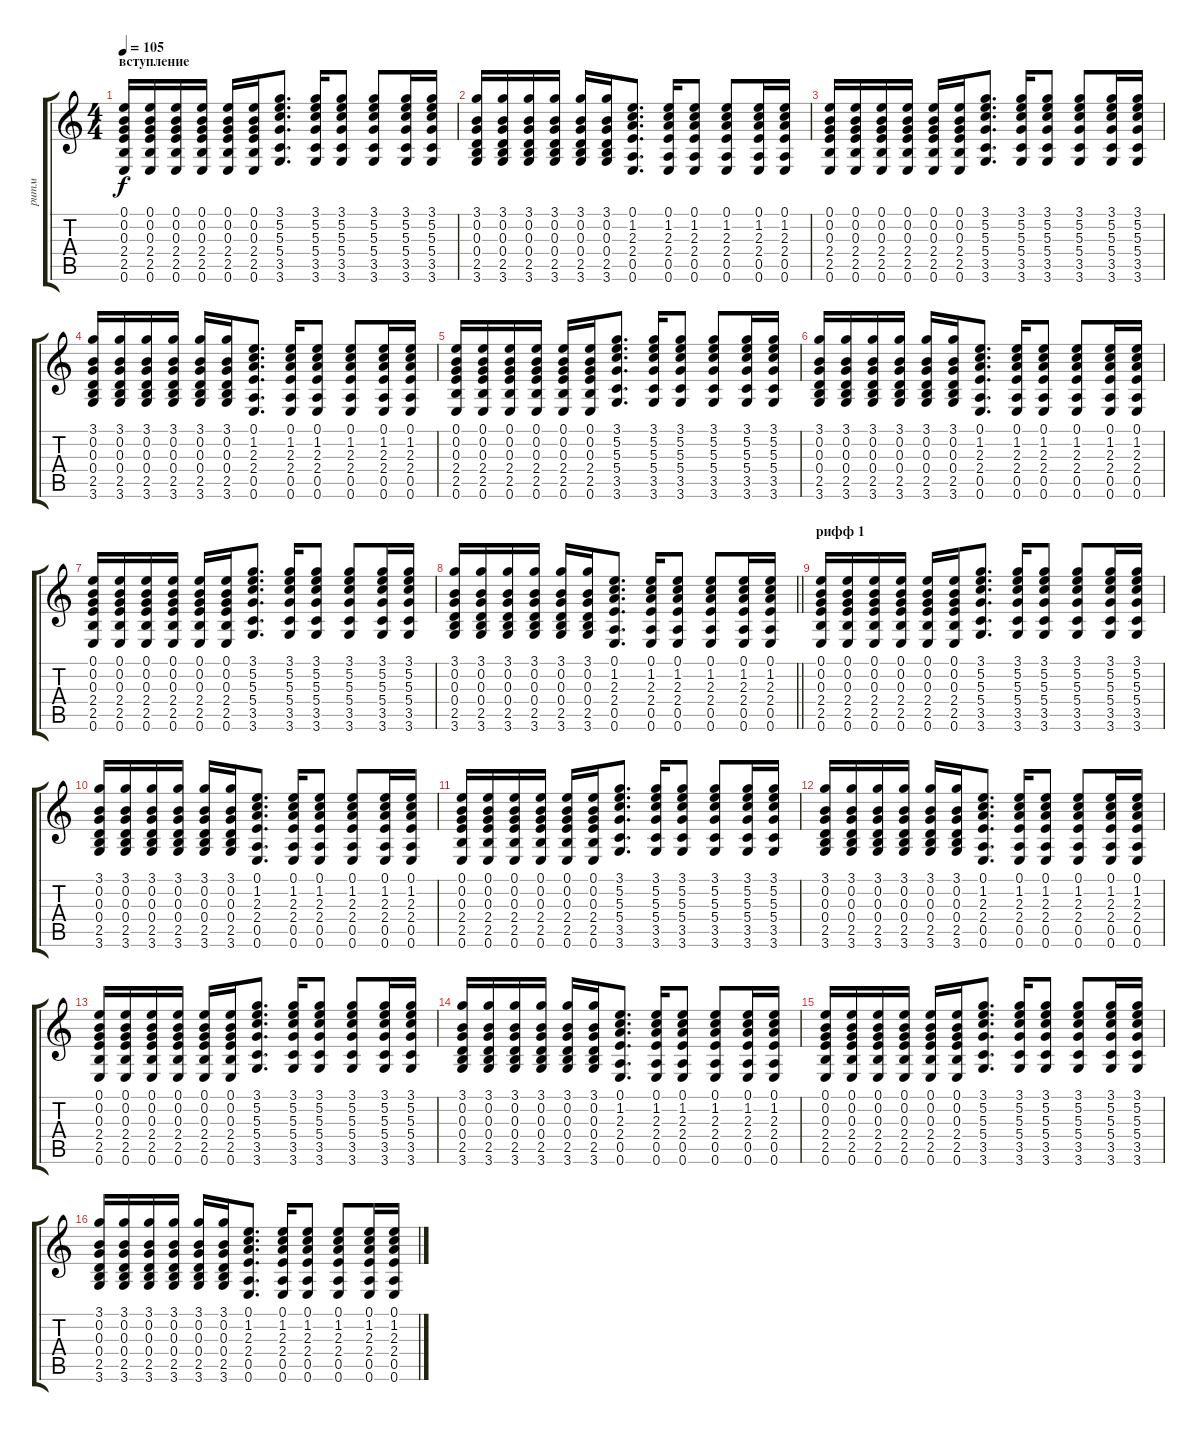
\track ("ритм" "ритм") {instrument acousticguitarnylon}
\staff {score tabs}
\tuning (E4 B3 G3 D3 A2 E2) {hide}
\ts (4 4)
\section ("" "вступление")
\tempo 105
\clef g2
\ks c
(0.1 0.2 0.3 2.4 2.5 0.6).16{dy f instrument acousticguitarnylon} (0.1 0.2 0.3 2.4 2.5 0.6).16 (0.1 0.2 0.3 2.4 2.5 0.6).16 (0.1 0.2 0.3 2.4 2.5 0.6).16 (0.1 0.2 0.3 2.4 2.5 0.6).16 (0.1 0.2 0.3 2.4 2.5 0.6).16 (3.1 5.2 5.3 5.4 3.5 3.6).8{d} (3.1 5.2 5.3 5.4 3.5 3.6).16 (3.1 5.2 5.3 5.4 3.5 3.6).8 (3.1 5.2 5.3 5.4 3.5 3.6).8 (3.1 5.2 5.3 5.4 3.5 3.6).16 (3.1 5.2 5.3 5.4 3.5 3.6).16 |
(3.1 0.2 0.3 0.4 2.5 3.6).16 (3.1 0.2 0.3 0.4 2.5 3.6).16 (3.1 0.2 0.3 0.4 2.5 3.6).16 (3.1 0.2 0.3 0.4 2.5 3.6).16 (3.1 0.2 0.3 0.4 2.5 3.6).16 (3.1 0.2 0.3 0.4 2.5 3.6).16 (0.1 1.2 2.3 2.4 0.5 0.6).8{d} (0.1 1.2 2.3 2.4 0.5 0.6).16 (0.1 1.2 2.3 2.4 0.5 0.6).8 (0.1 1.2 2.3 2.4 0.5 0.6).8 (0.1 1.2 2.3 2.4 0.5 0.6).16 (0.1 1.2 2.3 2.4 0.5 0.6).16 |
(0.1 0.2 0.3 2.4 2.5 0.6).16 (0.1 0.2 0.3 2.4 2.5 0.6).16 (0.1 0.2 0.3 2.4 2.5 0.6).16 (0.1 0.2 0.3 2.4 2.5 0.6).16 (0.1 0.2 0.3 2.4 2.5 0.6).16 (0.1 0.2 0.3 2.4 2.5 0.6).16 (3.1 5.2 5.3 5.4 3.5 3.6).8{d} (3.1 5.2 5.3 5.4 3.5 3.6).16 (3.1 5.2 5.3 5.4 3.5 3.6).8 (3.1 5.2 5.3 5.4 3.5 3.6).8 (3.1 5.2 5.3 5.4 3.5 3.6).16 (3.1 5.2 5.3 5.4 3.5 3.6).16 |
(3.1 0.2 0.3 0.4 2.5 3.6).16 (3.1 0.2 0.3 0.4 2.5 3.6).16 (3.1 0.2 0.3 0.4 2.5 3.6).16 (3.1 0.2 0.3 0.4 2.5 3.6).16 (3.1 0.2 0.3 0.4 2.5 3.6).16 (3.1 0.2 0.3 0.4 2.5 3.6).16 (0.1 1.2 2.3 2.4 0.5 0.6).8{d} (0.1 1.2 2.3 2.4 0.5 0.6).16 (0.1 1.2 2.3 2.4 0.5 0.6).8 (0.1 1.2 2.3 2.4 0.5 0.6).8 (0.1 1.2 2.3 2.4 0.5 0.6).16 (0.1 1.2 2.3 2.4 0.5 0.6).16 |
(0.1 0.2 0.3 2.4 2.5 0.6).16 (0.1 0.2 0.3 2.4 2.5 0.6).16 (0.1 0.2 0.3 2.4 2.5 0.6).16 (0.1 0.2 0.3 2.4 2.5 0.6).16 (0.1 0.2 0.3 2.4 2.5 0.6).16 (0.1 0.2 0.3 2.4 2.5 0.6).16 (3.1 5.2 5.3 5.4 3.5 3.6).8{d} (3.1 5.2 5.3 5.4 3.5 3.6).16 (3.1 5.2 5.3 5.4 3.5 3.6).8 (3.1 5.2 5.3 5.4 3.5 3.6).8 (3.1 5.2 5.3 5.4 3.5 3.6).16 (3.1 5.2 5.3 5.4 3.5 3.6).16 |
(3.1 0.2 0.3 0.4 2.5 3.6).16 (3.1 0.2 0.3 0.4 2.5 3.6).16 (3.1 0.2 0.3 0.4 2.5 3.6).16 (3.1 0.2 0.3 0.4 2.5 3.6).16 (3.1 0.2 0.3 0.4 2.5 3.6).16 (3.1 0.2 0.3 0.4 2.5 3.6).16 (0.1 1.2 2.3 2.4 0.5 0.6).8{d} (0.1 1.2 2.3 2.4 0.5 0.6).16 (0.1 1.2 2.3 2.4 0.5 0.6).8 (0.1 1.2 2.3 2.4 0.5 0.6).8 (0.1 1.2 2.3 2.4 0.5 0.6).16 (0.1 1.2 2.3 2.4 0.5 0.6).16 |
(0.1 0.2 0.3 2.4 2.5 0.6).16 (0.1 0.2 0.3 2.4 2.5 0.6).16 (0.1 0.2 0.3 2.4 2.5 0.6).16 (0.1 0.2 0.3 2.4 2.5 0.6).16 (0.1 0.2 0.3 2.4 2.5 0.6).16 (0.1 0.2 0.3 2.4 2.5 0.6).16 (3.1 5.2 5.3 5.4 3.5 3.6).8{d} (3.1 5.2 5.3 5.4 3.5 3.6).16 (3.1 5.2 5.3 5.4 3.5 3.6).8 (3.1 5.2 5.3 5.4 3.5 3.6).8 (3.1 5.2 5.3 5.4 3.5 3.6).16 (3.1 5.2 5.3 5.4 3.5 3.6).16 |
\barLineRight lightlight
(3.1 0.2 0.3 0.4 2.5 3.6).16 (3.1 0.2 0.3 0.4 2.5 3.6).16 (3.1 0.2 0.3 0.4 2.5 3.6).16 (3.1 0.2 0.3 0.4 2.5 3.6).16 (3.1 0.2 0.3 0.4 2.5 3.6).16 (3.1 0.2 0.3 0.4 2.5 3.6).16 (0.1 1.2 2.3 2.4 0.5 0.6).8{d} (0.1 1.2 2.3 2.4 0.5 0.6).16 (0.1 1.2 2.3 2.4 0.5 0.6).8 (0.1 1.2 2.3 2.4 0.5 0.6).8 (0.1 1.2 2.3 2.4 0.5 0.6).16 (0.1 1.2 2.3 2.4 0.5 0.6).16 |
\section ("" "рифф 1")
(0.1 0.2 0.3 2.4 2.5 0.6).16 (0.1 0.2 0.3 2.4 2.5 0.6).16 (0.1 0.2 0.3 2.4 2.5 0.6).16 (0.1 0.2 0.3 2.4 2.5 0.6).16 (0.1 0.2 0.3 2.4 2.5 0.6).16 (0.1 0.2 0.3 2.4 2.5 0.6).16 (3.1 5.2 5.3 5.4 3.5 3.6).8{d} (3.1 5.2 5.3 5.4 3.5 3.6).16 (3.1 5.2 5.3 5.4 3.5 3.6).8 (3.1 5.2 5.3 5.4 3.5 3.6).8 (3.1 5.2 5.3 5.4 3.5 3.6).16 (3.1 5.2 5.3 5.4 3.5 3.6).16 |
(3.1 0.2 0.3 0.4 2.5 3.6).16 (3.1 0.2 0.3 0.4 2.5 3.6).16 (3.1 0.2 0.3 0.4 2.5 3.6).16 (3.1 0.2 0.3 0.4 2.5 3.6).16 (3.1 0.2 0.3 0.4 2.5 3.6).16 (3.1 0.2 0.3 0.4 2.5 3.6).16 (0.1 1.2 2.3 2.4 0.5 0.6).8{d} (0.1 1.2 2.3 2.4 0.5 0.6).16 (0.1 1.2 2.3 2.4 0.5 0.6).8 (0.1 1.2 2.3 2.4 0.5 0.6).8 (0.1 1.2 2.3 2.4 0.5 0.6).16 (0.1 1.2 2.3 2.4 0.5 0.6).16 |
(0.1 0.2 0.3 2.4 2.5 0.6).16 (0.1 0.2 0.3 2.4 2.5 0.6).16 (0.1 0.2 0.3 2.4 2.5 0.6).16 (0.1 0.2 0.3 2.4 2.5 0.6).16 (0.1 0.2 0.3 2.4 2.5 0.6).16 (0.1 0.2 0.3 2.4 2.5 0.6).16 (3.1 5.2 5.3 5.4 3.5 3.6).8{d} (3.1 5.2 5.3 5.4 3.5 3.6).16 (3.1 5.2 5.3 5.4 3.5 3.6).8 (3.1 5.2 5.3 5.4 3.5 3.6).8 (3.1 5.2 5.3 5.4 3.5 3.6).16 (3.1 5.2 5.3 5.4 3.5 3.6).16 |
(3.1 0.2 0.3 0.4 2.5 3.6).16 (3.1 0.2 0.3 0.4 2.5 3.6).16 (3.1 0.2 0.3 0.4 2.5 3.6).16 (3.1 0.2 0.3 0.4 2.5 3.6).16 (3.1 0.2 0.3 0.4 2.5 3.6).16 (3.1 0.2 0.3 0.4 2.5 3.6).16 (0.1 1.2 2.3 2.4 0.5 0.6).8{d} (0.1 1.2 2.3 2.4 0.5 0.6).16 (0.1 1.2 2.3 2.4 0.5 0.6).8 (0.1 1.2 2.3 2.4 0.5 0.6).8 (0.1 1.2 2.3 2.4 0.5 0.6).16 (0.1 1.2 2.3 2.4 0.5 0.6).16 |
(0.1 0.2 0.3 2.4 2.5 0.6).16 (0.1 0.2 0.3 2.4 2.5 0.6).16 (0.1 0.2 0.3 2.4 2.5 0.6).16 (0.1 0.2 0.3 2.4 2.5 0.6).16 (0.1 0.2 0.3 2.4 2.5 0.6).16 (0.1 0.2 0.3 2.4 2.5 0.6).16 (3.1 5.2 5.3 5.4 3.5 3.6).8{d} (3.1 5.2 5.3 5.4 3.5 3.6).16 (3.1 5.2 5.3 5.4 3.5 3.6).8 (3.1 5.2 5.3 5.4 3.5 3.6).8 (3.1 5.2 5.3 5.4 3.5 3.6).16 (3.1 5.2 5.3 5.4 3.5 3.6).16 |
(3.1 0.2 0.3 0.4 2.5 3.6).16 (3.1 0.2 0.3 0.4 2.5 3.6).16 (3.1 0.2 0.3 0.4 2.5 3.6).16 (3.1 0.2 0.3 0.4 2.5 3.6).16 (3.1 0.2 0.3 0.4 2.5 3.6).16 (3.1 0.2 0.3 0.4 2.5 3.6).16 (0.1 1.2 2.3 2.4 0.5 0.6).8{d} (0.1 1.2 2.3 2.4 0.5 0.6).16 (0.1 1.2 2.3 2.4 0.5 0.6).8 (0.1 1.2 2.3 2.4 0.5 0.6).8 (0.1 1.2 2.3 2.4 0.5 0.6).16 (0.1 1.2 2.3 2.4 0.5 0.6).16 |
(0.1 0.2 0.3 2.4 2.5 0.6).16 (0.1 0.2 0.3 2.4 2.5 0.6).16 (0.1 0.2 0.3 2.4 2.5 0.6).16 (0.1 0.2 0.3 2.4 2.5 0.6).16 (0.1 0.2 0.3 2.4 2.5 0.6).16 (0.1 0.2 0.3 2.4 2.5 0.6).16 (3.1 5.2 5.3 5.4 3.5 3.6).8{d} (3.1 5.2 5.3 5.4 3.5 3.6).16 (3.1 5.2 5.3 5.4 3.5 3.6).8 (3.1 5.2 5.3 5.4 3.5 3.6).8 (3.1 5.2 5.3 5.4 3.5 3.6).16 (3.1 5.2 5.3 5.4 3.5 3.6).16 |
(3.1 0.2 0.3 0.4 2.5 3.6).16 (3.1 0.2 0.3 0.4 2.5 3.6).16 (3.1 0.2 0.3 0.4 2.5 3.6).16 (3.1 0.2 0.3 0.4 2.5 3.6).16 (3.1 0.2 0.3 0.4 2.5 3.6).16 (3.1 0.2 0.3 0.4 2.5 3.6).16 (0.1 1.2 2.3 2.4 0.5 0.6).8{d} (0.1 1.2 2.3 2.4 0.5 0.6).16 (0.1 1.2 2.3 2.4 0.5 0.6).8 (0.1 1.2 2.3 2.4 0.5 0.6).8 (0.1 1.2 2.3 2.4 0.5 0.6).16 (0.1 1.2 2.3 2.4 0.5 0.6).16
